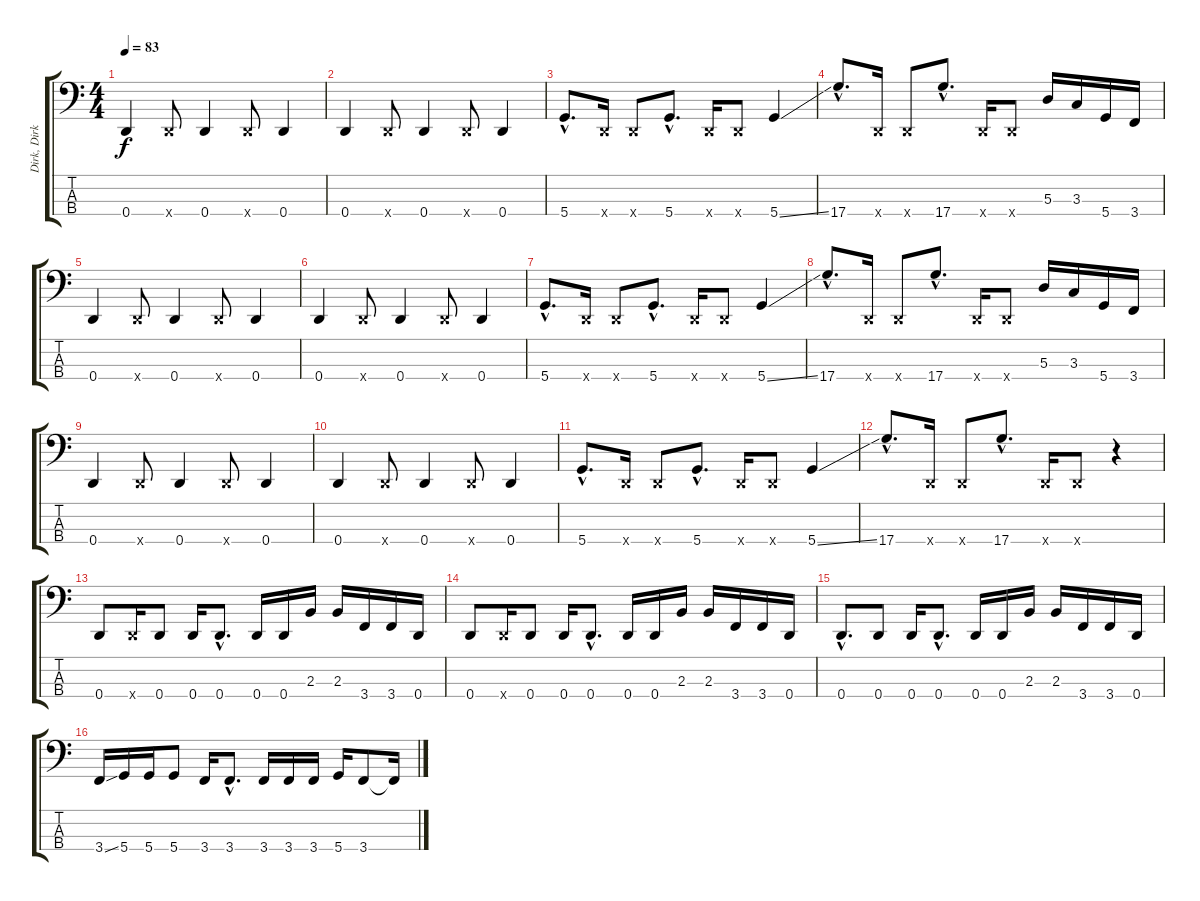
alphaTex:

\track ("Dirk, Dirk, Diiirrrrk!!!" "Dirk, Dirk") {instrument electricbassfinger}
\staff {score tabs}
\tuning (G2 D2 A1 D1) {hide}
\ts (4 4)
\tempo 83
\clef f4
\ks c
0.4.4{dy f} 0.4{x}.8 0.4.4 0.4{x}.8 0.4.4 |
0.4.4 0.4{x}.8 0.4.4 0.4{x}.8 0.4.4 |
5.4{hac}.8{d} 0.4{x}.16 0.4{x}.8 5.4{hac}.8{d} 0.4{x}.16 0.4{x}.8 5.4{ss}.4 |
17.4{hac}.8{d} 0.4{x}.16 0.4{x}.8 17.4{hac}.8{d} 0.4{x}.16 0.4{x}.8 5.3.16 3.3.16 5.4.16 3.4.16 |
0.4.4 0.4{x}.8 0.4.4 0.4{x}.8 0.4.4 |
0.4.4 0.4{x}.8 0.4.4 0.4{x}.8 0.4.4 |
5.4{hac}.8{d} 0.4{x}.16 0.4{x}.8 5.4{hac}.8{d} 0.4{x}.16 0.4{x}.8 5.4{ss}.4 |
17.4{hac}.8{d} 0.4{x}.16 0.4{x}.8 17.4{hac}.8{d} 0.4{x}.16 0.4{x}.8 5.3.16 3.3.16 5.4.16 3.4.16 |
0.4.4 0.4{x}.8 0.4.4 0.4{x}.8 0.4.4 |
0.4.4 0.4{x}.8 0.4.4 0.4{x}.8 0.4.4 |
5.4{hac}.8{d} 0.4{x}.16 0.4{x}.8 5.4{hac}.8{d} 0.4{x}.16 0.4{x}.8 5.4{ss}.4 |
17.4{hac}.8{d} 0.4{x}.16 0.4{x}.8 17.4{hac}.8{d} 0.4{x}.16 0.4{x}.8 r.4 |
0.4.8 0.4{x}.16 0.4.8 0.4.16 0.4{hac}.8{d} 0.4.16 0.4.16 2.3.16 2.3.16 3.4.16 3.4.16 0.4.16 |
0.4.8 0.4{x}.16 0.4.8 0.4.16 0.4{hac}.8{d} 0.4.16 0.4.16 2.3.16 2.3.16 3.4.16 3.4.16 0.4.16 |
0.4{hac}.8{d} 0.4.8 0.4.16 0.4{hac}.8{d} 0.4.16 0.4.16 2.3.16 2.3.16 3.4.16 3.4.16 0.4.16 |
3.4{ss}.16 5.4.16 5.4.16 5.4.8 3.4.16 3.4{hac}.8{d} 3.4.16 3.4.16 3.4.16 5.4.16 3.4.8 3.4{t}.16
